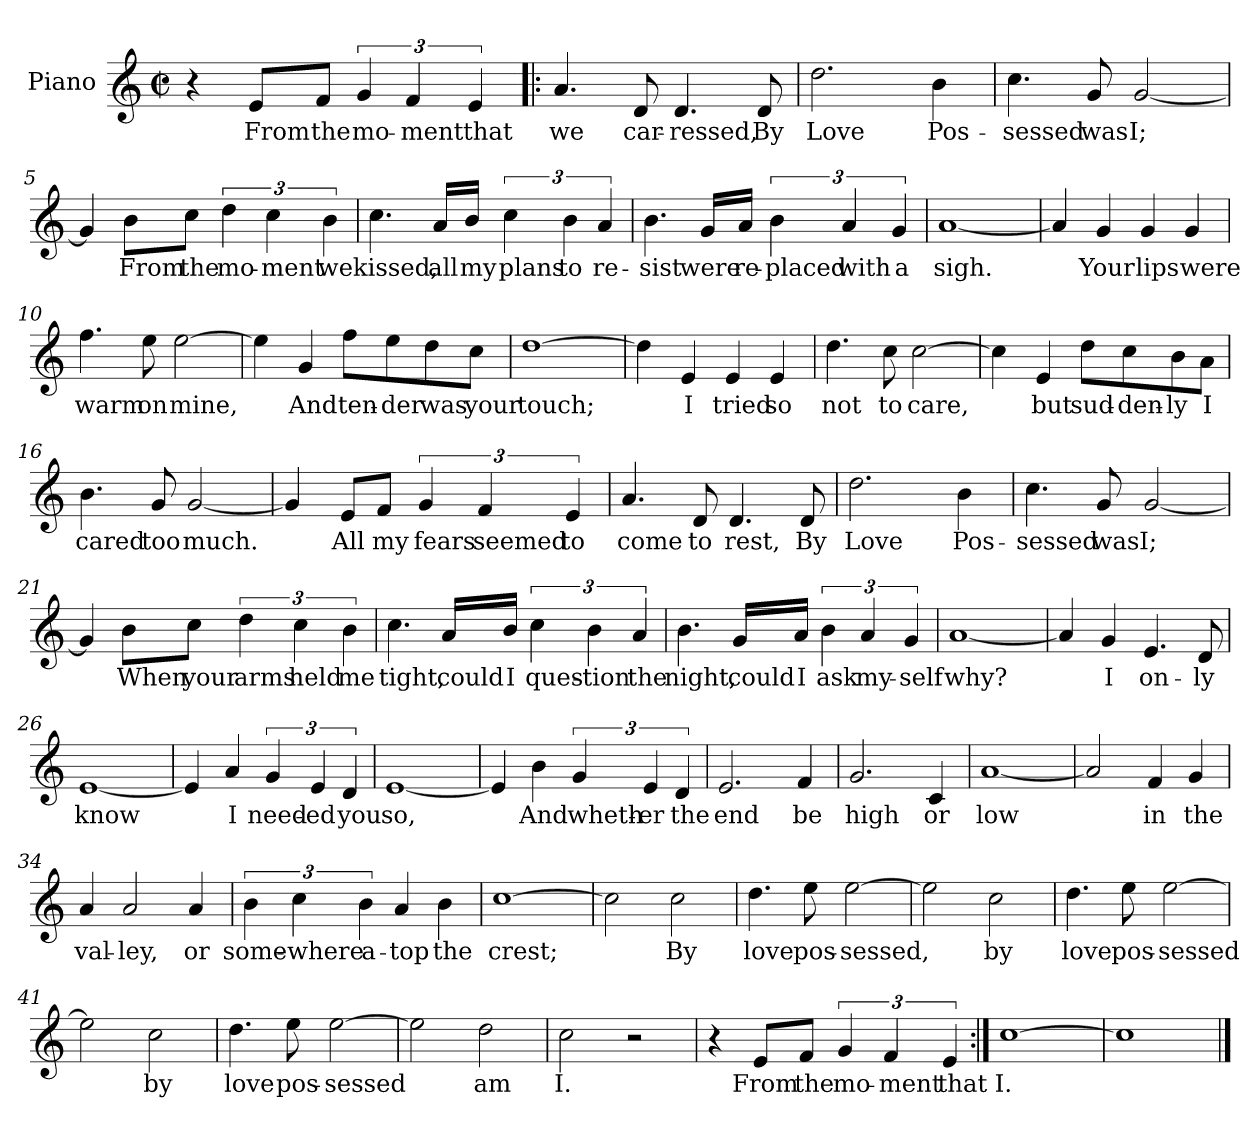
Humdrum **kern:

**kern	**text
*part1	*part1
*staff1	*staff1
*I"Piano	*
*I'Pno.	*
*clefG2	*
*k[]	*
*C:	*
*M2/2	*
*met(c|)	*
=1	=1
4r	.
8e/L	From
8f/J	the
6g/	mo-
6f/	-ment
6e/	that
=2!|:	=2!|:
4.a/	we
8d/	car-
4.d/	-ressed,
8d/	By
=3	=3
2.dd\	Love
4b\	Pos-
=4	=4
4.cc\	-sessed
8g/	was
[2g/	I;
!!LO:LB:g=z
=5	=5
4g/]	.
8b\L	From
8cc\J	the
6dd\	mo-
6cc\	-ment
6b\	we
=6	=6
4.cc\	kissed,
16a/LL	all
16b/JJ	my
6cc\	plans
6b\	to
6a/	re-
=7	=7
4.b\	-sist
16g/LL	were
16a/JJ	re-
6b\	-placed
6a/	with
6g/	a
!!LO:LB:g=z
=8	=8
[1a	sigh.
=9	=9
4a/]	.
4g/	Your
4g/	lips
4g/	were
=10	=10
4.ff\	warm
8ee\	on
[2ee\	mine,
=11	=11
4ee\]	.
4g/	And
8ff\L	ten-
8ee\	-der
8dd\	was
8cc\J	your
=12	=12
[1dd	touch;
!!LO:LB:g=z
=13	=13
4dd\]	.
4e/	I
4e/	tried
4e/	so
=14	=14
4.dd\	not
8cc\	to
[2cc\	care,
=15	=15
4cc\]	.
4e/	but
8dd\L	sud-
8cc\	-den-
8b\	-ly
8a\J	I
=16	=16
4.b\	cared
8g/	too
[2g/	much.
!!LO:LB:g=z
=17	=17
4g/]	.
8e/L	All
8f/J	my
6g/	fears
6f/	seemed
6e/	to
=18	=18
4.a/	come
8d/	to
4.d/	rest,
8d/	By
=19	=19
2.dd\	Love
4b\	Pos-
=20	=20
4.cc\	-sessed
8g/	was
[2g/	I;
!!LO:LB:g=z
=21	=21
4g/]	.
8b\L	When
8cc\J	your
6dd\	arms
6cc\	held
6b\	me
=22	=22
4.cc\	tight,
16a/LL	could
16b/JJ	I
6cc\	ques-
6b\	-tion
6a/	the
=23	=23
4.b\	night,
16g/LL	could
16a/JJ	I
6b\	ask
6a/	my-
6g/	-self
=24	=24
[1a	why?
!!LO:LB:g=z
=25	=25
4a/]	.
4g/	I
4.e/	on-
8d/	-ly
=26	=26
[1e	know
=27	=27
4e/]	.
4a/	I
6g/	need-
6e/	-ed
6d/	you
=28	=28
[1e	so,
=29	=29
4e/]	.
4b\	And
6g/	wheth-
6e/	-er
6d/	the
!!LO:LB:g=z
=30	=30
2.e/	end
4f/	be
=31	=31
2.g/	high
4c/	or
=32	=32
[1a	low
=33	=33
2a/]	.
4f/	in
4g/	the
=34	=34
4a/	val-
2a/	-ley,
4a/	or
!!LO:PB:g=z
=35	=35
6b\	some-
6cc\	-where
6b\	a-
4a/	-top
4b\	the
=36	=36
[1cc	crest;
=37	=37
2cc\]	.
2cc\	By
=38	=38
4.dd\	love
8ee\	pos-
[2ee\	-sessed,
!!LO:LB:g=z
=39	=39
2ee\]	.
2cc\	by
=40	=40
4.dd\	love
8ee\	pos-
[2ee\	-sessed
=41	=41
2ee\]	.
2cc\	by
=42	=42
4.dd\	love
8ee\	pos-
[2ee\	-sessed
!!LO:LB:g=z
=43	=43
2ee\]	.
2dd\	am
=44	=44
2cc\	I.
2r	.
=45	=45
4r	.
8e/L	From
8f/J	the
6g/	mo-
6f/	-ment
6e/	that
=46:|!	=46:|!
[1cc	I.
=47	=47
1cc]	.
==	==
*-	*-
